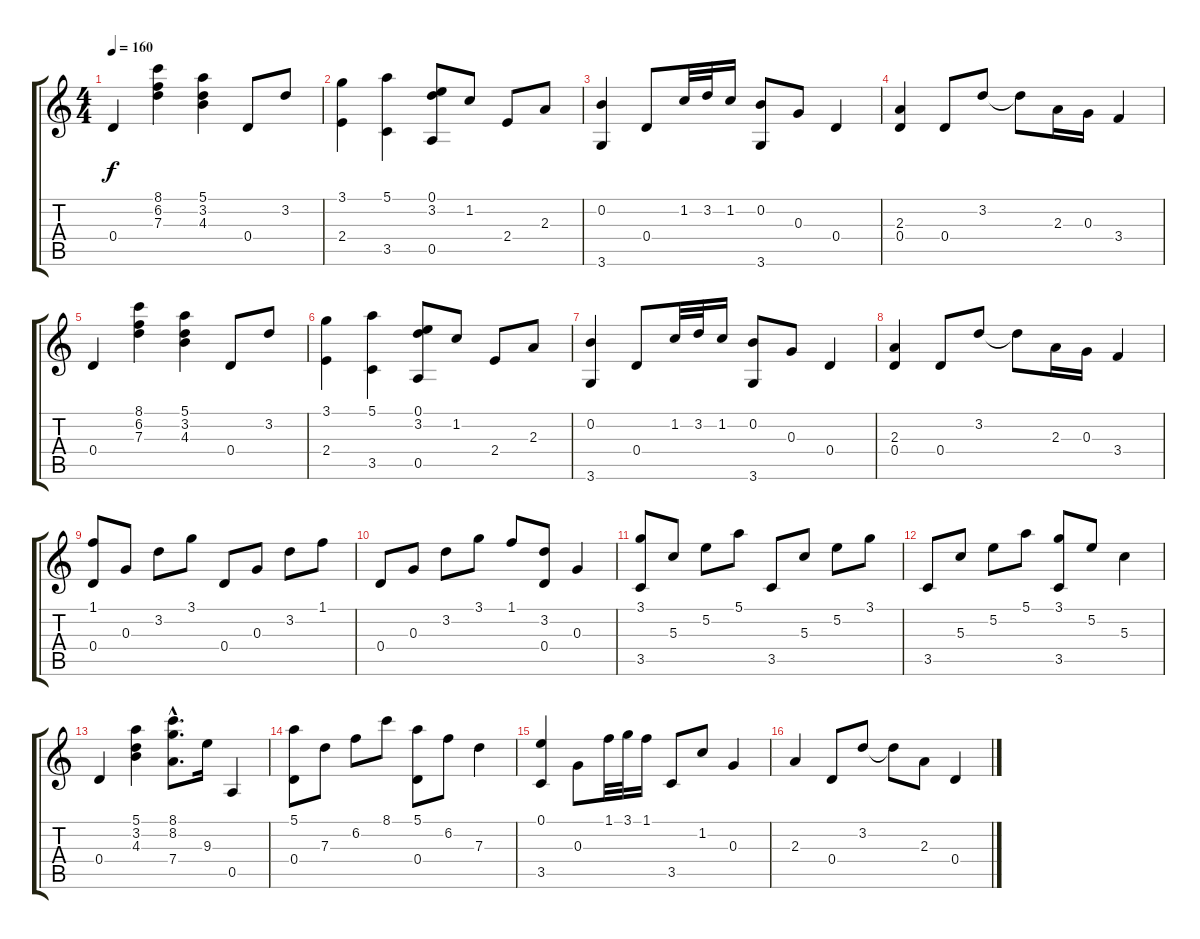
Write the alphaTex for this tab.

\track "" {instrument acousticguitarnylon}
\staff {score tabs}
\tuning (E4 B3 G3 D3 A2 E2) {hide}
\ts (4 4)
\tempo 160
\clef g2
\ks c
0.4.4{dy f} (8.1 6.2 7.3).4 (5.1 3.2 4.3).4 0.4.8 3.2.8 |
(3.1 2.4).4 (5.1 3.5).4 (0.1 3.2 0.5).8 1.2.8 2.4.8 2.3.8 |
(0.2 3.6).4 0.4.8 1.2.32 3.2.32 1.2.16 (0.2 3.6).8 0.3.8 0.4.4 |
(2.3 0.4).4 0.4.8 3.2.8 3.2{t}.8 2.3.16 0.3.16 3.4.4 |
0.4.4 (8.1 6.2 7.3).4 (5.1 3.2 4.3).4 0.4.8 3.2.8 |
(3.1 2.4).4 (5.1 3.5).4 (0.1 3.2 0.5).8 1.2.8 2.4.8 2.3.8 |
(0.2 3.6).4 0.4.8 1.2.32 3.2.32 1.2.16 (0.2 3.6).8 0.3.8 0.4.4 |
(2.3 0.4).4 0.4.8 3.2.8 3.2{t}.8 2.3.16 0.3.16 3.4.4 |
(1.1 0.4).8 0.3.8 3.2.8 3.1.8 0.4.8 0.3.8 3.2.8 1.1.8 |
0.4.8 0.3.8 3.2.8 3.1.8 1.1.8 (3.2 0.4).8 0.3.4 |
(3.1 3.5).8 5.3.8 5.2.8 5.1.8 3.5.8 5.3.8 5.2.8 3.1.8 |
3.5.8 5.3.8 5.2.8 5.1.8 (3.1 3.5).8 5.2.8 5.3.4 |
0.4.4 (5.1 3.2 4.3).4 (8.1{hac} 8.2{hac} 7.4{hac}).8{d} 9.3.16 0.5.4 |
(5.1 0.4).8 7.3.8 6.2.8 8.1.8 (5.1 0.4).8 6.2.8 7.3.4 |
(0.1 3.5).4 0.3.8 1.1.32 3.1.32 1.1.16 3.5.8 1.2.8 0.3.4 |
2.3.4 0.4.8 3.2.8 3.2{t}.8 2.3.8 0.4.4
